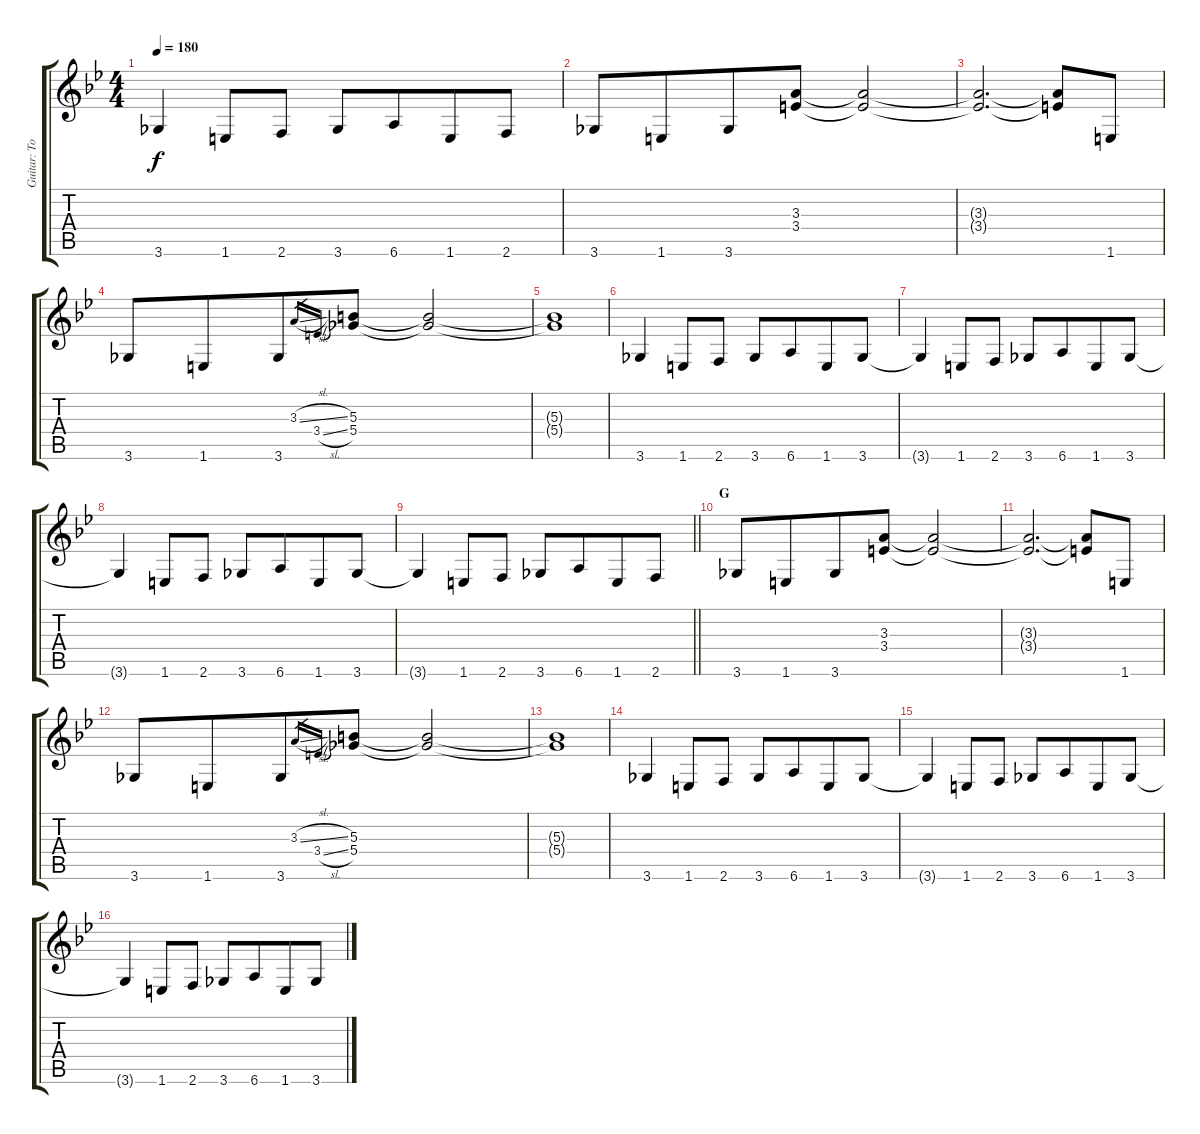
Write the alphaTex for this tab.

\track ("Guitar: Tony" "Guitar: To") {instrument distortionguitar}
\staff {score tabs}
\tuning (Eb4 Bb3 Gb3 Db3 Ab2 Eb2) {hide}
\ts (4 4)
\tempo 180
\clef g2
\ks bb
3.6{t}.4{dy f} 1.6.8 2.6.8 3.6.8 6.6.8{beam merge} 1.6.8 2.6.8 |
3.6.8 1.6.8{beam merge} 3.6.8 (3.3 3.4).8 (3.3{t} 3.4{t}).2 |
(3.3{t} 3.4{t}).2{d} (3.3{t} 3.4{t}).8 1.6.8 |
3.6.8 1.6.8{beam merge} 3.6.8 3.3{sl}.16{gr} 3.4{sl}.16{gr} (5.3 5.4).8 (5.3{t} 5.4{t}).2 |
(5.3{t} 5.4{t}).1 |
3.6.4 1.6.8 2.6.8 3.6.8 6.6.8{beam merge} 1.6.8 3.6.8 |
3.6{t}.4 1.6.8 2.6.8 3.6.8 6.6.8{beam merge} 1.6.8 3.6.8 |
3.6{t}.4 1.6.8 2.6.8 3.6.8 6.6.8{beam merge} 1.6.8 3.6.8 |
\barLineRight lightlight
3.6{t}.4 1.6.8 2.6.8 3.6.8 6.6.8{beam merge} 1.6.8 2.6.8 |
\section ("" "G")
3.6.8 1.6.8{beam merge} 3.6.8 (3.3 3.4).8 (3.3{t} 3.4{t}).2 |
(3.3{t} 3.4{t}).2{d} (3.3{t} 3.4{t}).8 1.6.8 |
3.6.8 1.6.8{beam merge} 3.6.8 3.3{sl}.16{gr} 3.4{sl}.16{gr} (5.3 5.4).8 (5.3{t} 5.4{t}).2 |
(5.3{t} 5.4{t}).1 |
3.6.4 1.6.8 2.6.8 3.6.8 6.6.8{beam merge} 1.6.8 3.6.8 |
3.6{t}.4 1.6.8 2.6.8 3.6.8 6.6.8{beam merge} 1.6.8 3.6.8 |
3.6{t}.4 1.6.8 2.6.8 3.6.8 6.6.8{beam merge} 1.6.8 3.6.8
